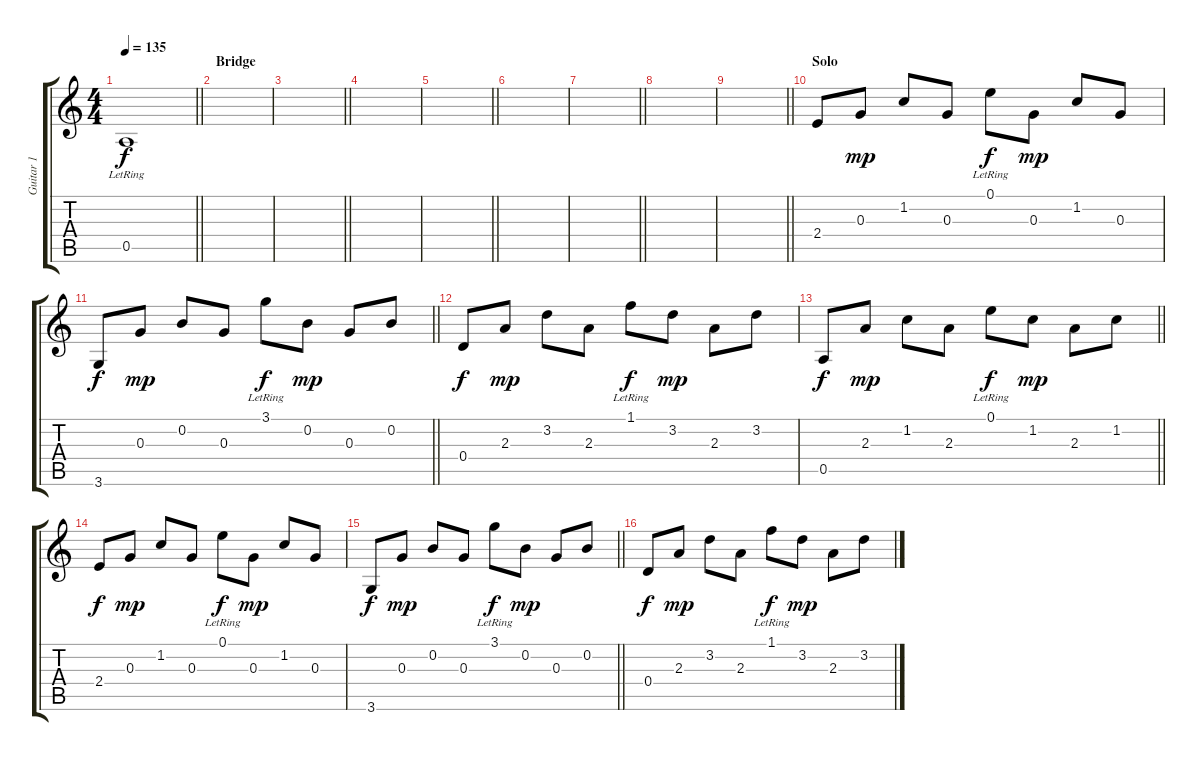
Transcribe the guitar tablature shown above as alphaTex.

\track ("Guitar 1" "Guitar 1") {instrument acousticguitarnylon}
\staff {score tabs}
\tuning (E4 B3 G3 D3 A2 E2) {hide}
\ts (4 4)
\tempo 135
\clef g2
\barLineRight lightlight
\ks c
0.5{lr}.1{dy f} |
\section ("" "Bridge")
|
\barLineRight lightlight
|
|
\barLineRight lightlight
|
|
\barLineRight lightlight
|
|
\barLineRight lightlight
|
\section ("" "Solo")
2.4.8 0.3.8{dy mp} 1.2.8 0.3.8 0.1{lr}.8{dy f} 0.3.8{dy mp} 1.2.8 0.3.8 |
\barLineRight lightlight
3.6.8{dy f} 0.3.8{dy mp} 0.2.8 0.3.8 3.1{lr}.8{dy f} 0.2.8{dy mp} 0.3.8 0.2.8 |
0.4.8{dy f} 2.3.8{dy mp} 3.2.8 2.3.8 1.1{lr}.8{dy f} 3.2.8{dy mp} 2.3.8 3.2.8 |
\barLineRight lightlight
0.5.8{dy f} 2.3.8{dy mp} 1.2.8 2.3.8 0.1{lr}.8{dy f} 1.2.8{dy mp} 2.3.8 1.2.8 |
2.4.8{dy f} 0.3.8{dy mp} 1.2.8 0.3.8 0.1{lr}.8{dy f} 0.3.8{dy mp} 1.2.8 0.3.8 |
\barLineRight lightlight
3.6.8{dy f} 0.3.8{dy mp} 0.2.8 0.3.8 3.1{lr}.8{dy f} 0.2.8{dy mp} 0.3.8 0.2.8 |
0.4.8{dy f} 2.3.8{dy mp} 3.2.8 2.3.8 1.1{lr}.8{dy f} 3.2.8{dy mp} 2.3.8 3.2.8
